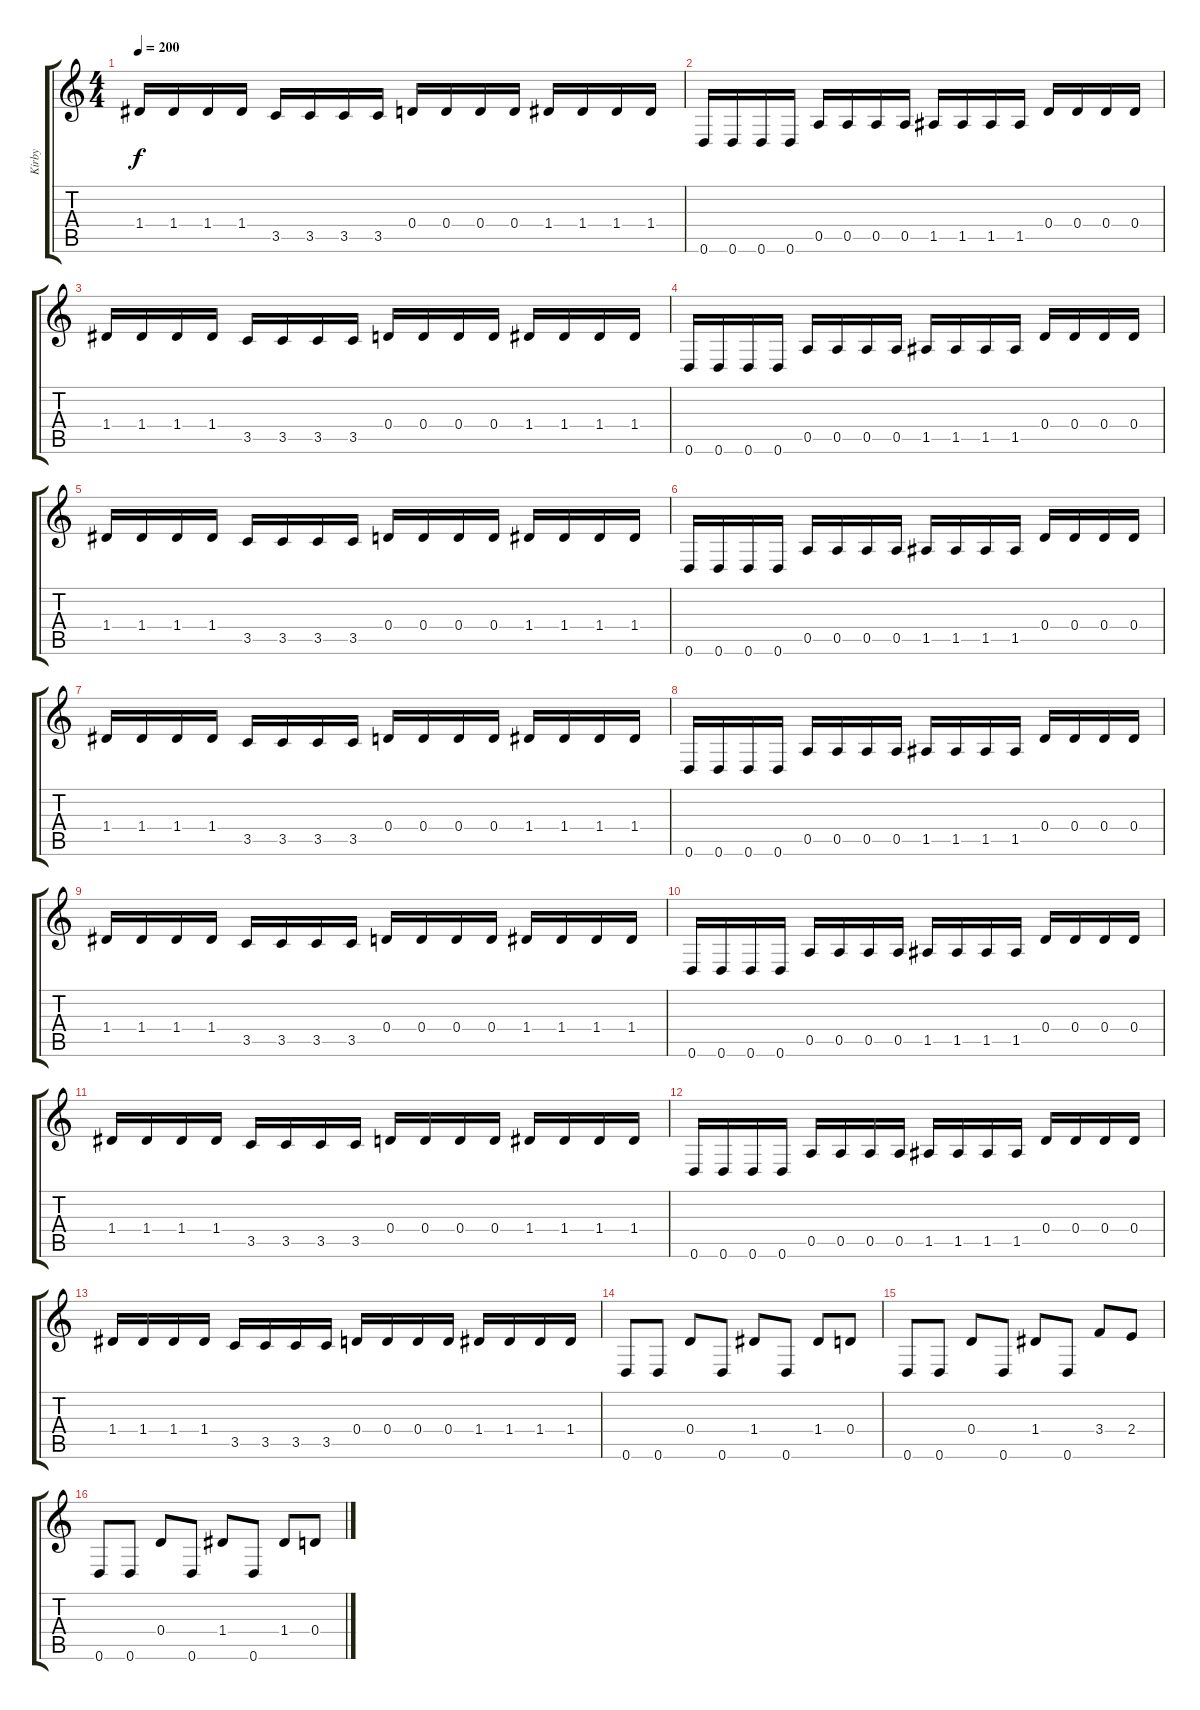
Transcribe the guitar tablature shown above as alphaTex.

\track ("Kirby" "Kirby") {instrument distortionguitar}
\staff {score tabs}
\tuning (E4 B3 G3 D3 A2 D2) {hide}
\ts (4 4)
\tempo 200
\clef g2
\ks c
1.4.16{dy f} 1.4.16 1.4.16 1.4.16 3.5.16 3.5.16 3.5.16 3.5.16 0.4.16 0.4.16 0.4.16 0.4.16 1.4.16 1.4.16 1.4.16 1.4.16 |
0.6.16 0.6.16 0.6.16 0.6.16 0.5.16 0.5.16 0.5.16 0.5.16 1.5.16 1.5.16 1.5.16 1.5.16 0.4.16 0.4.16 0.4.16 0.4.16 |
1.4.16 1.4.16 1.4.16 1.4.16 3.5.16 3.5.16 3.5.16 3.5.16 0.4.16 0.4.16 0.4.16 0.4.16 1.4.16 1.4.16 1.4.16 1.4.16 |
0.6.16 0.6.16 0.6.16 0.6.16 0.5.16 0.5.16 0.5.16 0.5.16 1.5.16 1.5.16 1.5.16 1.5.16 0.4.16 0.4.16 0.4.16 0.4.16 |
1.4.16 1.4.16 1.4.16 1.4.16 3.5.16 3.5.16 3.5.16 3.5.16 0.4.16 0.4.16 0.4.16 0.4.16 1.4.16 1.4.16 1.4.16 1.4.16 |
0.6.16 0.6.16 0.6.16 0.6.16 0.5.16 0.5.16 0.5.16 0.5.16 1.5.16 1.5.16 1.5.16 1.5.16 0.4.16 0.4.16 0.4.16 0.4.16 |
1.4.16 1.4.16 1.4.16 1.4.16 3.5.16 3.5.16 3.5.16 3.5.16 0.4.16 0.4.16 0.4.16 0.4.16 1.4.16 1.4.16 1.4.16 1.4.16 |
0.6.16 0.6.16 0.6.16 0.6.16 0.5.16 0.5.16 0.5.16 0.5.16 1.5.16 1.5.16 1.5.16 1.5.16 0.4.16 0.4.16 0.4.16 0.4.16 |
1.4.16 1.4.16 1.4.16 1.4.16 3.5.16 3.5.16 3.5.16 3.5.16 0.4.16 0.4.16 0.4.16 0.4.16 1.4.16 1.4.16 1.4.16 1.4.16 |
0.6.16 0.6.16 0.6.16 0.6.16 0.5.16 0.5.16 0.5.16 0.5.16 1.5.16 1.5.16 1.5.16 1.5.16 0.4.16 0.4.16 0.4.16 0.4.16 |
1.4.16 1.4.16 1.4.16 1.4.16 3.5.16 3.5.16 3.5.16 3.5.16 0.4.16 0.4.16 0.4.16 0.4.16 1.4.16 1.4.16 1.4.16 1.4.16 |
0.6.16 0.6.16 0.6.16 0.6.16 0.5.16 0.5.16 0.5.16 0.5.16 1.5.16 1.5.16 1.5.16 1.5.16 0.4.16 0.4.16 0.4.16 0.4.16 |
1.4.16 1.4.16 1.4.16 1.4.16 3.5.16 3.5.16 3.5.16 3.5.16 0.4.16 0.4.16 0.4.16 0.4.16 1.4.16 1.4.16 1.4.16 1.4.16 |
0.6.8 0.6.8 0.4.8 0.6.8 1.4.8 0.6.8 1.4.8 0.4.8 |
0.6.8 0.6.8 0.4.8 0.6.8 1.4.8 0.6.8 3.4.8 2.4.8 |
0.6.8 0.6.8 0.4.8 0.6.8 1.4.8 0.6.8 1.4.8 0.4.8
